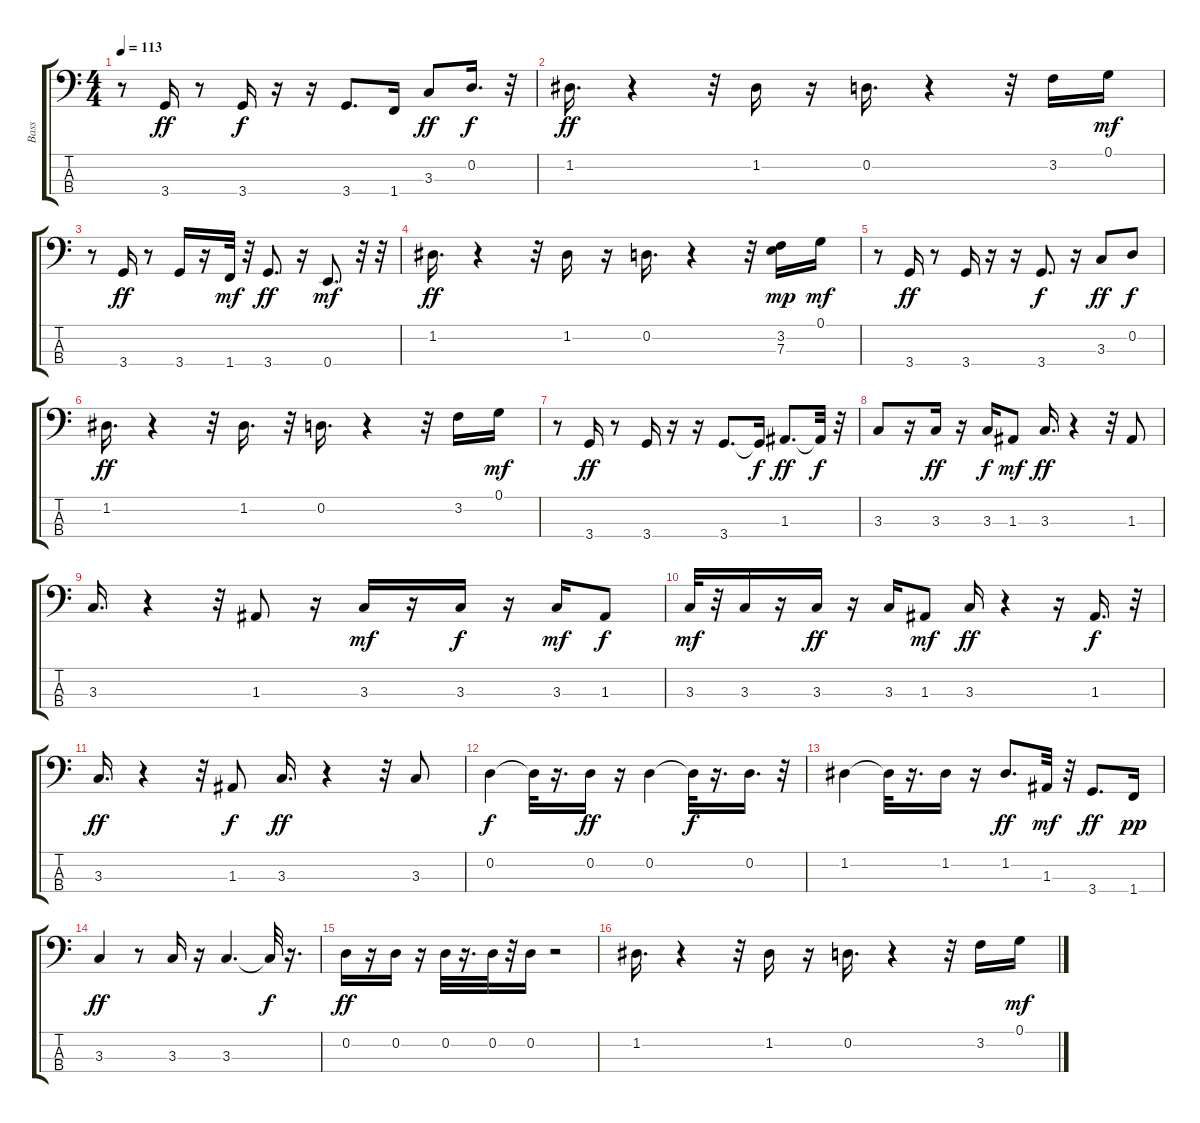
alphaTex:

\track ("Bass" "Bass") {instrument electricbasspick}
\staff {score tabs}
\tuning (G2 D2 A1 E1) {hide}
\ts (4 4)
\tempo 113
\clef f4
\ks c
r.8{dy mf} 3.4.16{dy ff} r.8 3.4.16{dy f} r.16 r.16 3.4.8{d} 1.4.16 3.3.8{dy ff} 0.2.16{d dy f} r.32 |
1.2.16{d dy ff} r.4 r.32 1.2.16 r.16 0.2.16{d} r.4 r.32 3.2.16 0.1.16{dy mf} |
r.8 3.4.16{dy ff} r.8 3.4.16 r.16 1.4.32{dy mf} r.32 3.4.8{d dy ff} r.16 0.4.8{d dy mf} r.32 r.32 |
1.2.16{d dy ff} r.4 r.32 1.2.16 r.16 0.2.16{d} r.4 r.32 (3.2 7.3).16{dy mp} 0.1.16{dy mf} |
r.8 3.4.16{dy ff} r.8 3.4.16 r.16 r.16 3.4.8{d dy f} r.16 3.3.8{dy ff} 0.2.8{dy f} |
1.2.16{d dy ff} r.4 r.32 1.2.16{d} r.32 0.2.16{d} r.4 r.32 3.2.16 0.1.16{dy mf} |
r.8 3.4.16{dy ff} r.8 3.4.16 r.16 r.16 3.4.8{d} 3.4{t}.16{dy f} 1.3.8{d dy ff} 1.3{t}.32{dy f} r.32 |
3.3.8 r.16 3.3.16{dy ff} r.16 3.3.16{dy f} 1.3.8{dy mf} 3.3.16{d dy ff} r.4 r.32 1.3.8 |
3.3.16{d} r.4 r.32 1.3.8 r.16 3.3.16{dy mf} r.16 3.3.16{dy f} r.16 3.3.16{dy mf} 1.3.8{dy f} |
3.3.32{dy mf} r.32 3.3.16 r.16 3.3.16{dy ff} r.16 3.3.16 1.3.8{dy mf} 3.3.16{dy ff} r.4 r.16 1.3.16{d dy f} r.32 |
3.3.16{d dy ff} r.4 r.32 1.3.8{dy f} 3.3.16{d dy ff} r.4 r.32 3.3.8 |
0.2.4{dy f} 0.2{t}.32 r.16{d} 0.2.16{dy ff} r.16 0.2.4 0.2{t}.32{dy f} r.16{d} 0.2.16{d} r.32 |
1.2.4 1.2{t}.32 r.16{d} 1.2.16 r.16 1.2.8{d dy ff} 1.3.32{dy mf} r.32 3.4.8{d dy ff} 1.4.16{dy pp} |
3.3.4{dy ff} r.8 3.3.16 r.16 3.3.4{d} 3.3{t}.32{dy f} r.16{d} |
0.2.16{dy ff} r.16 0.2.16 r.16 0.2.32 r.16{d} 0.2.32 r.32 0.2.16 r.2 |
1.2.16{d} r.4 r.32 1.2.16 r.16 0.2.16{d} r.4 r.32 3.2.16 0.1.16{dy mf}
